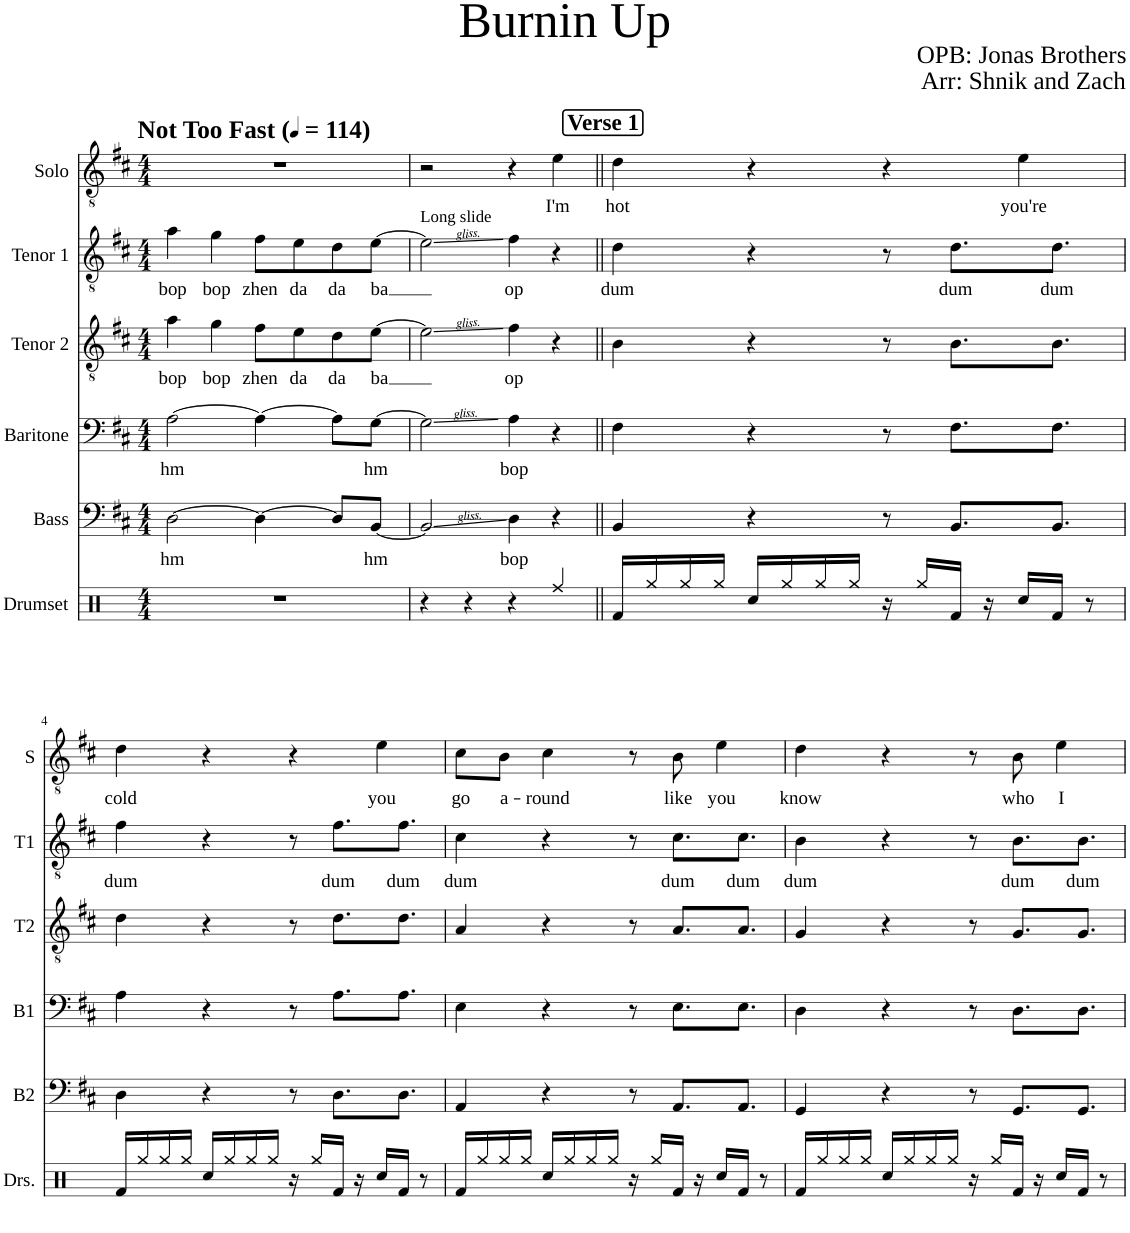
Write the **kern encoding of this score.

**kern	**kern	**text	**kern	**text	**kern	**text	**kern	**text	**kern	**text
*part6	*part5	*part5	*part4	*part4	*part3	*part3	*part2	*part2	*part1	*part1
*staff6	*staff5	*staff5	*staff4	*staff4	*staff3	*staff3	*staff2	*staff2	*staff1	*staff1
*I"Drumset	*I"Bass	*	*I"Baritone	*	*I"Tenor 2	*	*I"Tenor 1	*	*I"Solo	*
*I'Drs.	*I'B2	*	*I'B1	*	*I'T2	*	*I'T1	*	*I'S	*
*clefX	*clefF4	*	*clefF4	*	*clefGv2	*	*clefGv2	*	*clefGv2	*
*k[]	*k[f#c#]	*	*k[f#c#]	*	*k[f#c#]	*	*k[f#c#]	*	*k[f#c#]	*
*M4/4	*M4/4	*	*M4/4	*	*M4/4	*	*M4/4	*	*M4/4	*
*MM114	*MM114	*	*MM114	*	*MM114	*	*MM114	*	*MM114	*
=1	=1	=1	=1	=1	=1	=1	=1	=1	=1	=1
!	!	!	!	!	!	!	!	!	!LO:TX:a:B:t=Not Too Fast	!
!	!	!LO:LY:b	!	!LO:LY:b	!	!LO:LY:b	!	!LO:LY:b	!	!
1r	[2D\	hm	[2A\	hm	4a\	bop	4a\	bop	1r	.
!	!	!	!	!	!	!LO:LY:b	!	!LO:LY:b	!	!
.	.	.	.	.	4g\	bop	4g\	bop	.	.
!	!	!	!	!	!	!LO:LY:b	!	!LO:LY:b	!	!
.	4D\_	.	4A\_	.	8f#\L	zhen	8f#\L	zhen	.	.
!	!	!	!	!	!	!LO:LY:b	!	!LO:LY:b	!	!
.	.	.	.	.	8e\	da	8e\	da	.	.
!	!	!	!	!	!	!LO:LY:b	!	!LO:LY:b	!	!
.	8D/L]	.	8A\L]	.	8d\	da	8d\	da	.	.
!	!	!LO:LY:b	!	!LO:LY:b	!	!LO:LY:b	!	!LO:LY:b	!	!
.	[8BB/J	hm	[8G\J	hm	[8e\J	ba	[8e\J	ba	.	.
=2	=2	=2	=2	=2	=2	=2	=2	=2	=2	=2
!	!	!	!	!	!	!	!	!	!LO:TX:b:t=Long slide	!
4r	2BB/]	.	2G\]	.	2e\]	.	2e\]	.	2r	.
4r	.	.	.	.	.	.	.	.	.	.
!	!	!LO:LY:b	!	!LO:LY:b	!	!LO:LY:b	!	!LO:LY:b	!	!
4r	4D\	bop	4A\	bop	4f#\	op	4f#\	op	4r	.
!	!	!	!	!	!	!	!	!	!	!LO:LY:b
4Rff/	4r	.	4r	.	4r	.	4r	.	4e\	I'm
!!LO:REH:place=s1:a:B:cj:fs=14.2249:t=Verse 1
=3||	=3||	=3||	=3||	=3||	=3||	=3||	=3||	=3||	=3||	=3||
!	!	!	!	!	!	!	!	!LO:LY:b	!	!LO:LY:b
16Rf/LL	4BB/	.	4F#\	.	4B\	.	4d\	dum	4d\	hot
16Rgg/	.	.	.	.	.	.	.	.	.	.
16Rgg/	.	.	.	.	.	.	.	.	.	.
16Rgg/JJ	.	.	.	.	.	.	.	.	.	.
16Rcc/LL	4r	.	4r	.	4r	.	4r	.	4r	.
16Rgg/	.	.	.	.	.	.	.	.	.	.
16Rgg/	.	.	.	.	.	.	.	.	.	.
16Rgg/JJ	.	.	.	.	.	.	.	.	.	.
16r	8r	.	8r	.	8r	.	8r	.	4r	.
16Rgg/LL	.	.	.	.	.	.	.	.	.	.
!	!	!	!	!	!	!	!	!LO:LY:b	!	!
16Rf/JJ	8.BB/L	.	8.F#\L	.	8.B\L	.	8.d\L	dum	.	.
16r	.	.	.	.	.	.	.	.	.	.
!	!	!	!	!	!	!	!	!	!	!LO:LY:b
16Rcc/LL	.	.	.	.	.	.	.	.	4e\	you're
!	!	!	!	!	!	!	!	!LO:LY:b	!	!
16Rf/JJ	8.BB/J	.	8.F#\J	.	8.B\J	.	8.d\J	dum	.	.
8r	.	.	.	.	.	.	.	.	.	.
!!LO:LB:g=z
=4	=4	=4	=4	=4	=4	=4	=4	=4	=4	=4
!	!	!	!	!	!	!	!	!LO:LY:b	!	!LO:LY:b
16Rf/LL	4D\	.	4A\	.	4d\	.	4f#\	dum	4d\	cold
16Rgg/	.	.	.	.	.	.	.	.	.	.
16Rgg/	.	.	.	.	.	.	.	.	.	.
16Rgg/JJ	.	.	.	.	.	.	.	.	.	.
16Rcc/LL	4r	.	4r	.	4r	.	4r	.	4r	.
16Rgg/	.	.	.	.	.	.	.	.	.	.
16Rgg/	.	.	.	.	.	.	.	.	.	.
16Rgg/JJ	.	.	.	.	.	.	.	.	.	.
16r	8r	.	8r	.	8r	.	8r	.	4r	.
16Rgg/LL	.	.	.	.	.	.	.	.	.	.
!	!	!	!	!	!	!	!	!LO:LY:b	!	!
16Rf/JJ	8.D\L	.	8.A\L	.	8.d\L	.	8.f#\L	dum	.	.
16r	.	.	.	.	.	.	.	.	.	.
!	!	!	!	!	!	!	!	!	!	!LO:LY:b
16Rcc/LL	.	.	.	.	.	.	.	.	4e\	you
!	!	!	!	!	!	!	!	!LO:LY:b	!	!
16Rf/JJ	8.D\J	.	8.A\J	.	8.d\J	.	8.f#\J	dum	.	.
8r	.	.	.	.	.	.	.	.	.	.
=5	=5	=5	=5	=5	=5	=5	=5	=5	=5	=5
!	!	!	!	!	!	!	!	!LO:LY:b	!	!LO:LY:b
16Rf/LL	4AA/	.	4E\	.	4A/	.	4c#\	dum	8c#\L	go
16Rgg/	.	.	.	.	.	.	.	.	.	.
!	!	!	!	!	!	!	!	!	!	!LO:LY:b
16Rgg/	.	.	.	.	.	.	.	.	8B\J	a-
16Rgg/JJ	.	.	.	.	.	.	.	.	.	.
!	!	!	!	!	!	!	!	!	!	!LO:LY:b
16Rcc/LL	4r	.	4r	.	4r	.	4r	.	4c#\	-round
16Rgg/	.	.	.	.	.	.	.	.	.	.
16Rgg/	.	.	.	.	.	.	.	.	.	.
16Rgg/JJ	.	.	.	.	.	.	.	.	.	.
16r	8r	.	8r	.	8r	.	8r	.	8r	.
16Rgg/LL	.	.	.	.	.	.	.	.	.	.
!	!	!	!	!	!	!	!	!LO:LY:b	!	!LO:LY:b
16Rf/JJ	8.AA/L	.	8.E\L	.	8.A/L	.	8.c#\L	dum	8B\	like
16r	.	.	.	.	.	.	.	.	.	.
!	!	!	!	!	!	!	!	!	!	!LO:LY:b
16Rcc/LL	.	.	.	.	.	.	.	.	4e\	you
!	!	!	!	!	!	!	!	!LO:LY:b	!	!
16Rf/JJ	8.AA/J	.	8.E\J	.	8.A/J	.	8.c#\J	dum	.	.
8r	.	.	.	.	.	.	.	.	.	.
=6	=6	=6	=6	=6	=6	=6	=6	=6	=6	=6
!	!	!	!	!	!	!	!	!LO:LY:b	!	!LO:LY:b
16Rf/LL	4GG/	.	4D\	.	4G/	.	4B\	dum	4d\	know
16Rgg/	.	.	.	.	.	.	.	.	.	.
16Rgg/	.	.	.	.	.	.	.	.	.	.
16Rgg/JJ	.	.	.	.	.	.	.	.	.	.
16Rcc/LL	4r	.	4r	.	4r	.	4r	.	4r	.
16Rgg/	.	.	.	.	.	.	.	.	.	.
16Rgg/	.	.	.	.	.	.	.	.	.	.
16Rgg/JJ	.	.	.	.	.	.	.	.	.	.
16r	8r	.	8r	.	8r	.	8r	.	8r	.
16Rgg/LL	.	.	.	.	.	.	.	.	.	.
!	!	!	!	!	!	!	!	!LO:LY:b	!	!LO:LY:b
16Rf/JJ	8.GG/L	.	8.D\L	.	8.G/L	.	8.B\L	dum	8B\	who
16r	.	.	.	.	.	.	.	.	.	.
!	!	!	!	!	!	!	!	!	!	!LO:LY:b
16Rcc/LL	.	.	.	.	.	.	.	.	4e\	I
!	!	!	!	!	!	!	!	!LO:LY:b	!	!
16Rf/JJ	8.GG/J	.	8.D\J	.	8.G/J	.	8.B\J	dum	.	.
8r	.	.	.	.	.	.	.	.	.	.
=	=	=	=	=	=	=	=	=	=	=
*-	*-	*-	*-	*-	*-	*-	*-	*-	*-	*-
